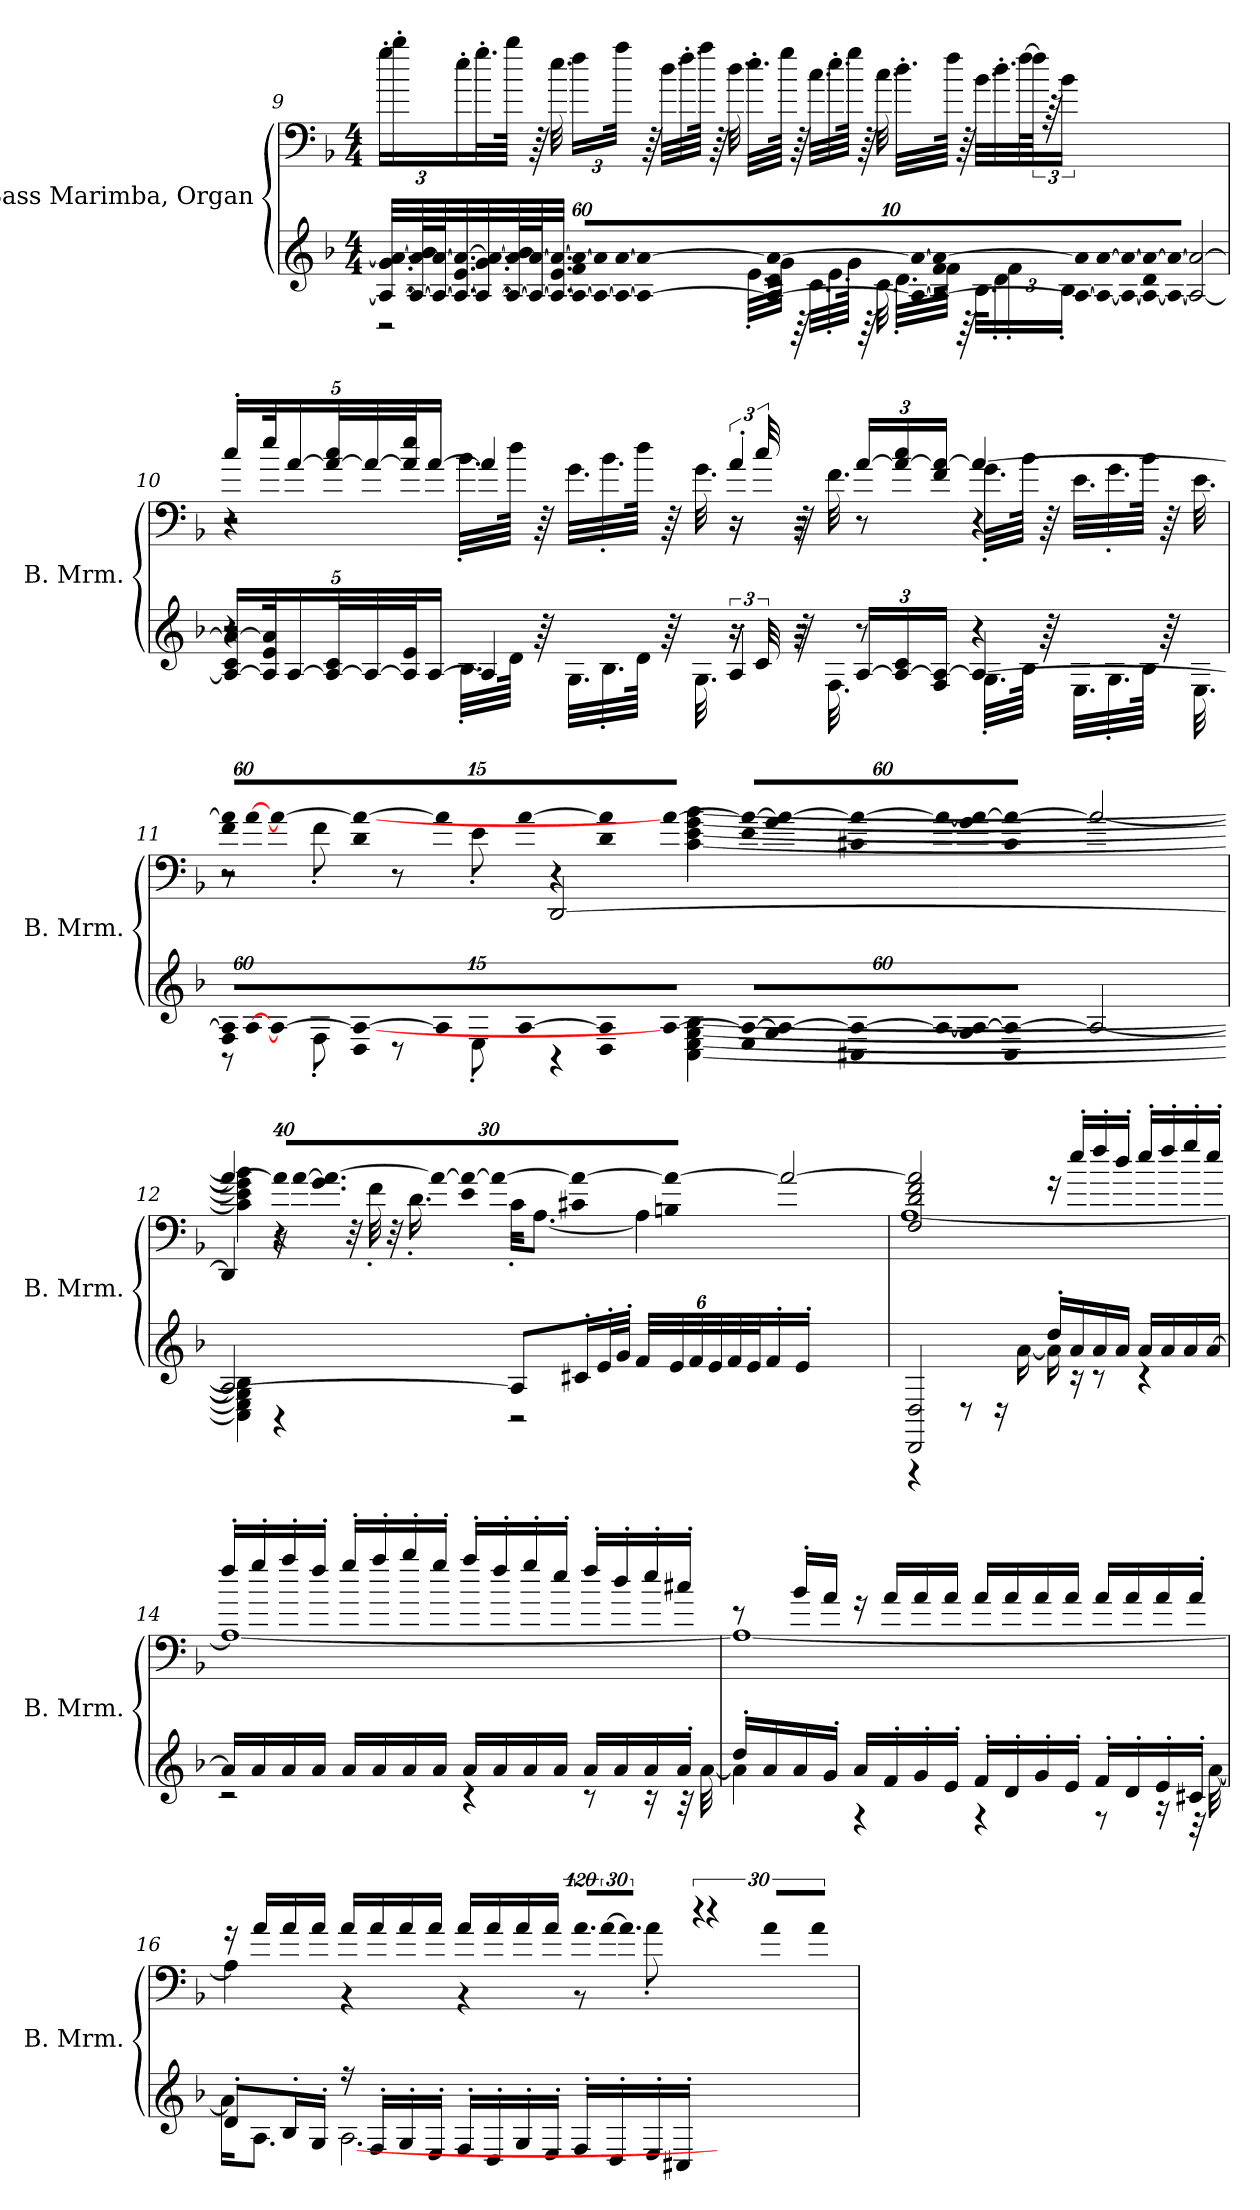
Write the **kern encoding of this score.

**kern	**kern
*part1	*part1
*staff2	*staff1
*I"Bass Marimba, Organ	*
*I'B. Mrm.	*
!!LO:PB:g=z
*clefG2	*clefF4
*k[b-]	*k[b-]
*M4/4	*M4/4
=9	=9
*^	*
*	*	*Xbrackettup
32.A/_ 32.g/ 32.a/_LLL	2r	24gg'\LL
.	.	24bb-'\
64A/_ 64a/_ 64b-/L	.	.
64A/_ 64a/_J	.	.
32.A/_ 32.e/ 32.a/_	.	.
.	.	24ee'\
32.A/_ 32.g/ 32.a/_	.	32.gg'\L
64A/_ 64a/_ 64b-/L	.	64bb-\JJJk
64A/_ 64a/_J	.	64r
32.A/_ 32.e/ 32.a/_JJJ	.	32.ee\
*Xbrackettup	*	*
!LO:N:vis=32	!	!
1920%53A/_ 1920%53f/ 1920%53a/_LLL	.	24ff\LL
!LO:N:vis=64	!	!
640%9A/_ 640%9a/]L	.	.
!LO:N:vis=64	!	!
640%9A/_ [640%9a/J	.	48aa\JJk
!LO:N:vis=32	!	!
1920%53A/_ 1920%53a/_	.	.
.	.	64r
.	.	32.dd\LLL
!LO:N:vis=32	!	!
1920%53A/_ 1920%53d/ 1920%53a/_	.	.
!LO:N:vis=64	!	!
640%9A/_ 640%9a/_K	.	.
!LO:N:vis=32	!	!
1920%53A/_ 1920%53f/ 1920%53a/_	.	32.ff'\
!LO:N:vis=64	!	!
640%9A/_ 640%9a/]K	.	.
!LO:N:vis=32	!	!
1920%53A/_ [1920%53a/	.	.
.	.	64aa\JJJk
.	.	64r
!LO:N:vis=64	!	!
640%9A/_ 640%9a/_K	.	.
.	.	32.dd\
!LO:N:vis=32	!	!
1920%53A/_ 1920%53d/ 1920%53a/_	.	.
!LO:N:vis=64	!	!
640%9A/_ 640%9a/_JJJk	.	.
2A/_ 2a/_	32.e'\LLL	32.ee'\LLL
.	64g\JJJk	64gg\JJJk
.	64r	64r
.	32.c\LLL	32.cc\LLL
.	32.e'\	32.ee'\
.	64g\JJJk	64gg\JJJk
.	64r	64r
.	32.c\	32.cc\
.	32.d'\LLL	32.dd'\LLL
.	64f\JJJk	64ff\JJJk
.	64r	64r
.	32.B-\KLL	32.b-\LLL
.	24d'\	32.dd'\
.	24f'\	.
.	.	[64ff\L
*	*	*brackettup
.	.	96ff\JJJJ]
.	.	96r
.	24B-'\JJ	24b-\
!!LO:LB:g=z
=10	=10	=10
*	*^	*
*	*	*	*Xbrackettup
*	*	*	*^
*	*	*	*	*^
20A/_ 20c/ 20a/_LL	4r	2r	20cc'/LL	4r	2r
40A/] 40e/ 40a/]K	.	.	40ee/K	.	.
[20A/	.	.	[20a/	.	.
40A/_ 40c/L	.	.	40a/_ 40cc/L	.	.
40A/_	.	.	40a/_	.	.
40A/] 40e/J	.	.	40a/] 40ee/J	.	.
[20A/JJ	.	.	[20a/JJ	.	.
4A/]	32.B-'\LLL	.	4a/]	32.b-'\LLL	.
.	64d\JJJk	.	.	64dd\JJJk	.
.	64r	.	.	64r	.
.	32.G\LLL	.	.	32.g\LLL	.
.	32.B-'\	.	.	32.b-'\	.
.	64d\JJJk	.	.	64dd\JJJk	.
.	64r	.	.	64r	.
.	32.G\	.	.	32.g\	.
*brackettup	*	*	*brackettup	*	*
24r	16r	4A'/	24r	16r	4a'/
48c/	.	.	48cc/	.	.
16r	64r	.	16r	64r	.
.	32.F\	.	.	32.f\	.
*Xbrackettup	*	*	*Xbrackettup	*	*
[24A/LL	8r	.	[24a/LL	8r	.
24A/_ 24c/	.	.	24a/_ 24cc/	.	.
24F/ 24A/_JJ	.	.	24f/ 24a/_JJ	.	.
4A/_	32.G'\LLL	4r	4a/_	32.g'\LLL	4r
.	64B-\JJJk	.	.	64b-\JJJk	.
.	64r	.	.	64r	.
.	32.E\LLL	.	.	32.e\LLL	.
.	32.G'\	.	.	32.g'\	.
.	64B-\JJJk	.	.	64b-\JJJk	.
.	64r	.	.	64r	.
.	32.E\	.	.	32.e\	.
*	*v	*v	*	*	*
!!LO:LB:g=z	!!	!!
=11	=11	=11	=11	=11
!LO:N:vis=32	!	!LO:N:vis=32	!	!
1920%53F/ 1920%53A/]LLL	8r	1920%53f/ 1920%53a/]LLL	8r	2r
!LO:N:vis=32	!	!LO:N:vis=32	!	!
[1920%53A/	.	[1920%53a/	.	.
1920ryy	.	1920ryy	.	.
!LO:N:vis=32	!	!LO:N:vis=32	!	!
1920%53A/_	.	1920%53a/_	.	.
!LO:N:vis=32	!	!LO:N:vis=32	!	!
1920%53D/ 1920%53A/_J	.	1920%53d/ 1920%53a/_J	.	.
!LO:N:vis=16	!	!LO:N:vis=16	!	!
1920%107A/]	.	1920%107a/]	.	.
.	8F'\	.	8f'\	.
!LO:N:vis=32	!	!LO:N:vis=32	!	!
[1920%53A/L	.	[1920%53a/L	.	.
!LO:N:vis=32	!	!LO:N:vis=32	!	!
1920%53D/ 1920%53A/_	.	1920%53d/ 1920%53a/_	.	.
1920ryy	.	1920ryy	.	.
!LO:N:vis=32	!	!LO:N:vis=32	!	!
1920%53A/JJJ_	.	1920%53a/JJJ_	.	.
*	*	*MM76	*	*
!LO:N:vis=32	!	!LO:N:vis=32	!	!
1920%53E/ 1920%53A/_KLL	8r	1920%53e/ 1920%53a/_KLL	8r	.
!LO:N:vis=16	!	!LO:N:vis=16	!	!
1920%107G/ 1920%107A/_	.	1920%107g/ 1920%107a/_	.	.
!LO:N:vis=16	!	!LO:N:vis=16	!	!
1920%107C#X/ 1920%107A/_	.	1920%107c#X/ 1920%107a/_	.	.
*	*	*MM63	*	*
.	8E'\	.	8e'\	.
!LO:N:vis=32	!	!LO:N:vis=32	!	!
1920%53A/L_	.	1920%53a/L_	.	.
!LO:N:vis=32	!	!LO:N:vis=32	!	!
1920%53G/ 1920%53A/_J	.	1920%53g/ 1920%53a/_J	.	.
!LO:N:vis=16	!	!LO:N:vis=16	!	!
1920%107C#/ 1920%107A/_JJ	.	1920%107c#/ 1920%107a/_JJ	.	.
*	*	*MM90	*	*
2A/_	4r	2a/_	4r	[2DD/
.	[4C#\ [4E\ [4G\ [4B-\	.	[4c#\ [4e\ [4g\ [4b-\	.
!!LO:LB:g=z	!!	!!
=12	=12	=12	=12	=12
*	*	*MM69	*	*
2A/_	4C#\] 4E\] 4G\] 4B-\]	4a/_	4c#\] 4e\] 4g\] 4b-\]	4DD/]
!	!	!LO:N:vis=32	!	!
.	4r	640%23a/LLL]	16r	4r
!	!	!LO:N:vis=256%9	!	!
.	.	[960%17a/K	.	.
!	!	!LO:N:vis=32.	!	!
.	.	1920%103g/ 1920%103a/_	.	.
*	*	*MM63	*	*
.	.	.	32r	.
.	.	.	32f'\	.
!	!	!LO:N:vis=256%9	!	!
.	.	960%17a/L_	.	.
*	*	*MM56	*	*
!	!	!LO:N:vis=256%9	!	!
.	.	960%17e/ 960%17a/_J	32r	.
!	!	!LO:N:vis=32	!	!
.	.	640%23a/_	.	.
.	.	.	16.d'\	.
!	!	!LO:N:vis=32	!	!
.	.	640%23c#X/ 640%23a/_	.	.
!	!	!LO:N:vis=32	!	!
.	.	640%23Bn/ 640%23a/_JJJ	.	.
*	*	*MM43	*	*
8A/L]	2r	.	16c#'\KL	2r
.	.	2a/_	.	.
.	.	.	[8.A\J	.
16c#X'/L	.	.	.	.
32e'/L	.	.	.	.
32g'/JJJ	.	.	.	.
*	*	*MM69	*	*
48f/LLL	.	.	4A\]	.
48e/	.	.	.	.
48f/	.	.	.	.
48e/	.	.	.	.
48f/	.	.	.	.
48e/J	.	.	.	.
16f'/	.	.	.	.
16e'/JJ	.	.	.	.
1920ryy	1920ryy	.	1920ryy	1920ryy
*	*	*	*v	*v
!!LO:LB:g=z
=13	=13	=13	=13
2DD/ 2D/	4r	2F/ 2d/ 2f/ 2a/]	[1A
.	8r	.	.
.	16r	.	.
.	[16a\	.	.
*	*	*MM52	*
16dd'/LL	16a\]	16r	.
16a/	16r	16ee'/LL	.
16a/	8r	16ff'/	.
16a/JJ	.	16dd'/JJ	.
16a/LL	4r	16ee'/LL	.
16a/	.	16ff'/	.
16a/	.	16gg'/	.
[16a/JJ	.	16ee'/JJ	.
=14	=14	=14	=14
16a/LL]	2r	16ff'/LL	1A_
*	*	*MM54	*
16a/	.	16gg'/	.
*	*	*MM56	*
16a/	.	16aa'/	.
*	*	*MM58	*
16a/JJ	.	16ff'/JJ	.
*	*	*MM60	*
16a/LL	.	16gg'/LL	.
*	*	*MM61	*
16a/	.	16aa'/	.
*	*	*MM63	*
16a/	.	16bb-'/	.
*	*	*MM65	*
16a/JJ	.	16gg'/JJ	.
*	*	*MM67	*
16a/LL	4r	16aa'/LL	.
*	*	*MM69	*
16a/	.	16ff'/	.
*	*	*MM71	*
16a/	.	16gg'/	.
*	*	*MM73	*
16a/JJ	.	16ee'/JJ	.
*	*	*MM75	*
16a/LL	8r	16ff'/LL	.
*	*	*MM76	*
16a/	.	16dd'/	.
*	*	*MM78	*
16a/	16r	16ee'/	.
*	*	*MM80	*
16a'/JJ	32r	16cc#X'/JJ	.
.	[32a\	.	.
!!LO:LB:g=z	!!
=15	=15	=15	=15
*	*	*MM84	*
16dd'/LL	4a\]	8r	1A_
16a/	.	.	.
16a/	.	16b-'/LL	.
16g'/JJ	.	16a/JJ	.
16a/LL	4r	16r	.
16f'/	.	16a/LL	.
16g'/	.	16a/	.
16e'/JJ	.	16a/JJ	.
16f'/LL	4r	16a/LL	.
16d'/	.	16a/	.
16g'/	.	16a/	.
16e'/JJ	.	16a/JJ	.
16f'/LL	8r	16a/LL	.
16d'/	.	16a/	.
16e'/	16r	16a/	.
16c#X'/JJ	32r	16a'/JJ	.
.	[32a\	.	.
!!LO:PB:g=z	!!
=16	=16	=16	=16
8d'/L	16a\KL]	16r	4A\]
.	8.A\J	16a/LL	.
*	*	*MM82	*
16B-'/L	.	16a/	.
*	*	*MM80	*
16G'/JJ	.	16a/JJ	.
*	*	*MM78	*
16r	[2.A\	16a/LL	4r
*	*	*MM76	*
16F'/LL	.	16a/	.
*	*	*MM75	*
16G'/	.	16a/	.
*	*	*MM73	*
16E'/JJ	.	16a/JJ	.
*	*	*MM71	*
16F'/LL	.	16a/LL	4r
*	*	*MM69	*
16D'/	.	16a/	.
*	*	*MM67	*
16G'/	.	16a/	.
*	*	*MM65	*
16E'/JJ	.	16a/JJ	.
*	*	*brackettup	*
*	*	*MM63	*
!	!	!LO:N:vis=32.	!
16F'/LL	.	1920%103a/LLL	8r
!	!	!LO:N:vis=256%9	!
.	.	[960%17a/K	.
16D'/	.	.	.
!	!	!LO:N:vis=32.	!
.	.	1920%103a/JJJ]	.
*	*	*MM60	*
!	!	!LO:N:vis=64	!
16E'/	.	960%17r	8a'\
!	!	!LO:N:vis=32	!
.	.	640%23r	.
!	!	!LO:N:vis=32	!
.	.	640%23a/LLL	.
16C#X'/JJ	.	.	.
!	!	!LO:N:vis=32	!
.	.	[640%23a/JJJ	.
1920ryy	1920ryy	.	1920ryy
*v	*v	*	*
*	*v	*v
=	=
*-	*-
